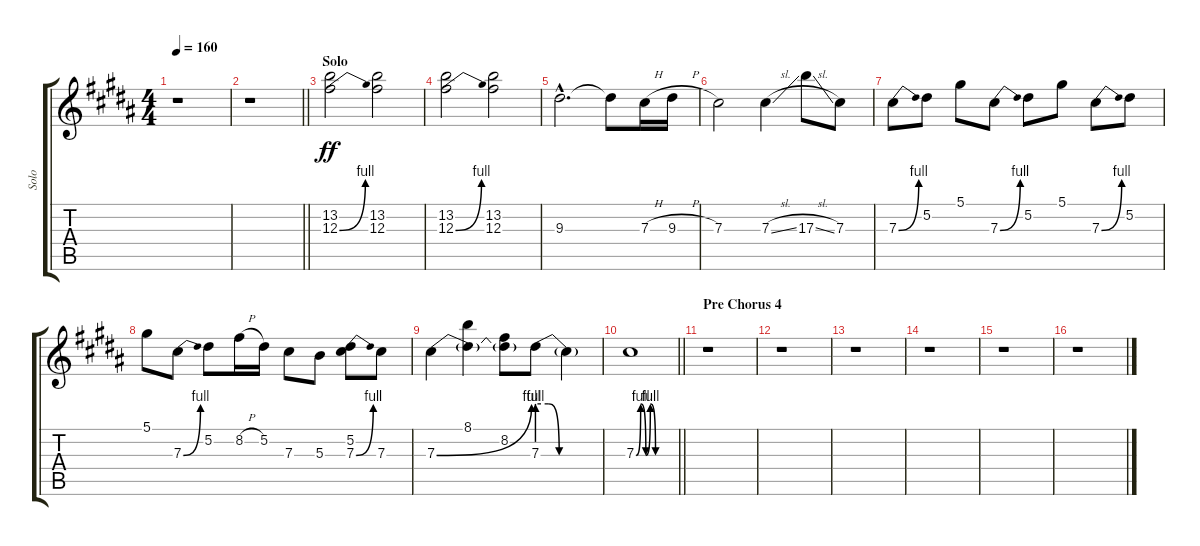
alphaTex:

\track ("Solo" "Solo") {instrument overdrivenguitar}
\staff {score tabs}
\tuning (Eb4 Bb3 Gb3 Db3 Ab2 Eb2) {hide}
\ts (4 4)
\tempo 160
\clef g2
\ks g#minor
r.1{dy ff} |
\barLineRight lightlight
r.1 |
\section ("" "Solo")
(13.2 12.3{be (bend 0 0 60 4)}).2 (13.2 12.3).2 |
(13.2 12.3{be (bend 0 0 60 4)}).2 (13.2 12.3).2 |
9.3{hac}.2{d} 9.3{t}.8 7.3{h}.16 9.3{h}.16 |
7.3.2 7.3{sl}.4 17.3{sl}.8 7.3.8 |
7.3{be (bend 0 0 60 4)}.8 5.2.8 5.1.8 7.3{be (bend 0 0 60 4)}.8 5.2.8 5.1.8 7.3{be (bend 0 0 60 4)}.8 5.2.8 |
5.1.8 7.3{be (bend 0 0 60 4)}.8 5.2.8 8.2{h}.16 5.2.16 7.3.8 5.3.8 (5.2 7.3{be (bend 0 0 60 4)}).8 7.3.8 |
7.3{be (bend 0 0 60 4)}.4 (8.1 7.3{t}).4 (8.2 7.3{t}).8 7.3{be (custom 0 4 10 4 20 0 60 0)}.8 7.3{t}.4 |
\barLineRight lightlight
7.3{be (custom 0 0 7 4 15 0 22 4 30 0 60 0)}.1 |
\section ("" "Pre Chorus 4")
r.1 |
r.1 |
r.1 |
r.1 |
r.1 |
r.1
